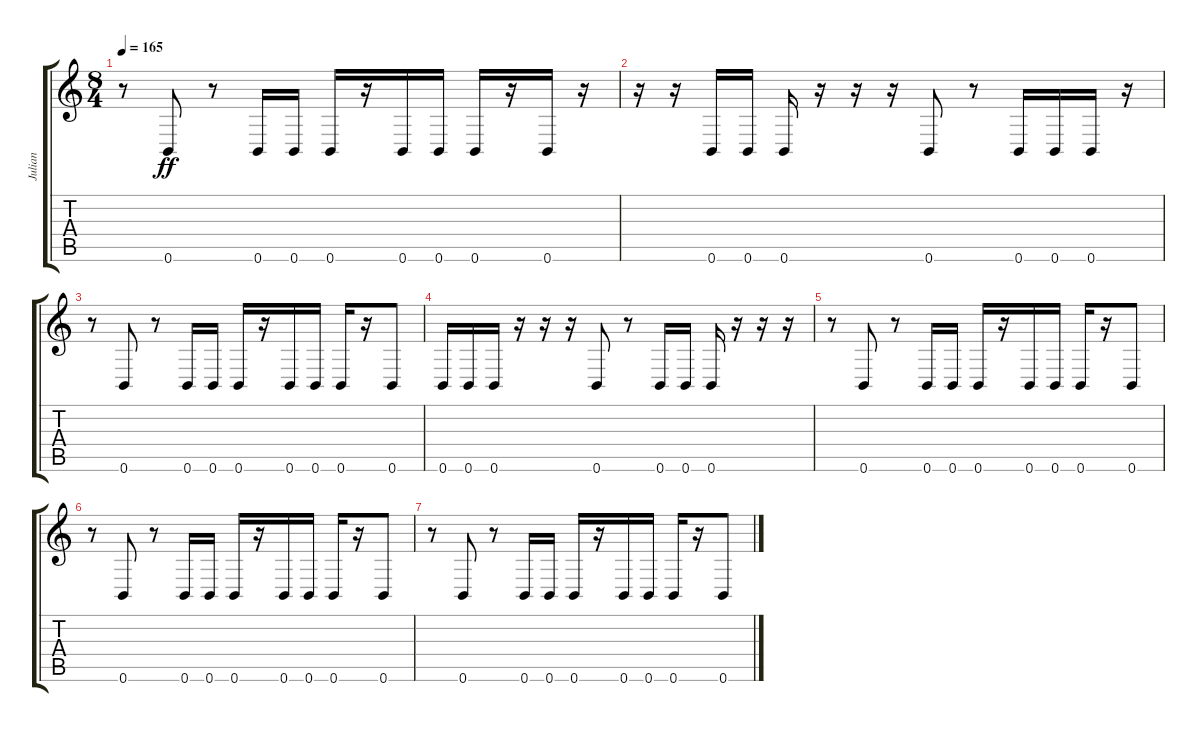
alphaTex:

\track ("Julian" "Julian") {instrument overdrivenguitar}
\staff {score tabs}
\tuning (Db4 Ab3 E3 B2 Gb2 B1) {hide}
\ts (8 4)
\tempo 165
\clef g2
\ks c
r.8{dy ff} 0.6.8 r.8 0.6.16 0.6.16 0.6.16 r.16 0.6.16 0.6.16 0.6.16 r.16 0.6.16 r.16 |
r.16 r.16 0.6.16 0.6.16 0.6.16 r.16 r.16 r.16 0.6.8 r.8 0.6.16 0.6.16 0.6.16 r.16 |
r.8 0.6.8 r.8 0.6.16 0.6.16 0.6.16 r.16 0.6.16 0.6.16 0.6.16 r.16 0.6.8 |
0.6.16 0.6.16 0.6.16 r.16 r.16 r.16 0.6.8 r.8 0.6.16 0.6.16 0.6.16 r.16 r.16 r.16 |
r.8 0.6.8 r.8 0.6.16 0.6.16 0.6.16 r.16 0.6.16 0.6.16 0.6.16 r.16 0.6.8 |
r.8 0.6.8 r.8 0.6.16 0.6.16 0.6.16 r.16 0.6.16 0.6.16 0.6.16 r.16 0.6.8 |
r.8 0.6.8 r.8 0.6.16 0.6.16 0.6.16 r.16 0.6.16 0.6.16 0.6.16 r.16 0.6.8
